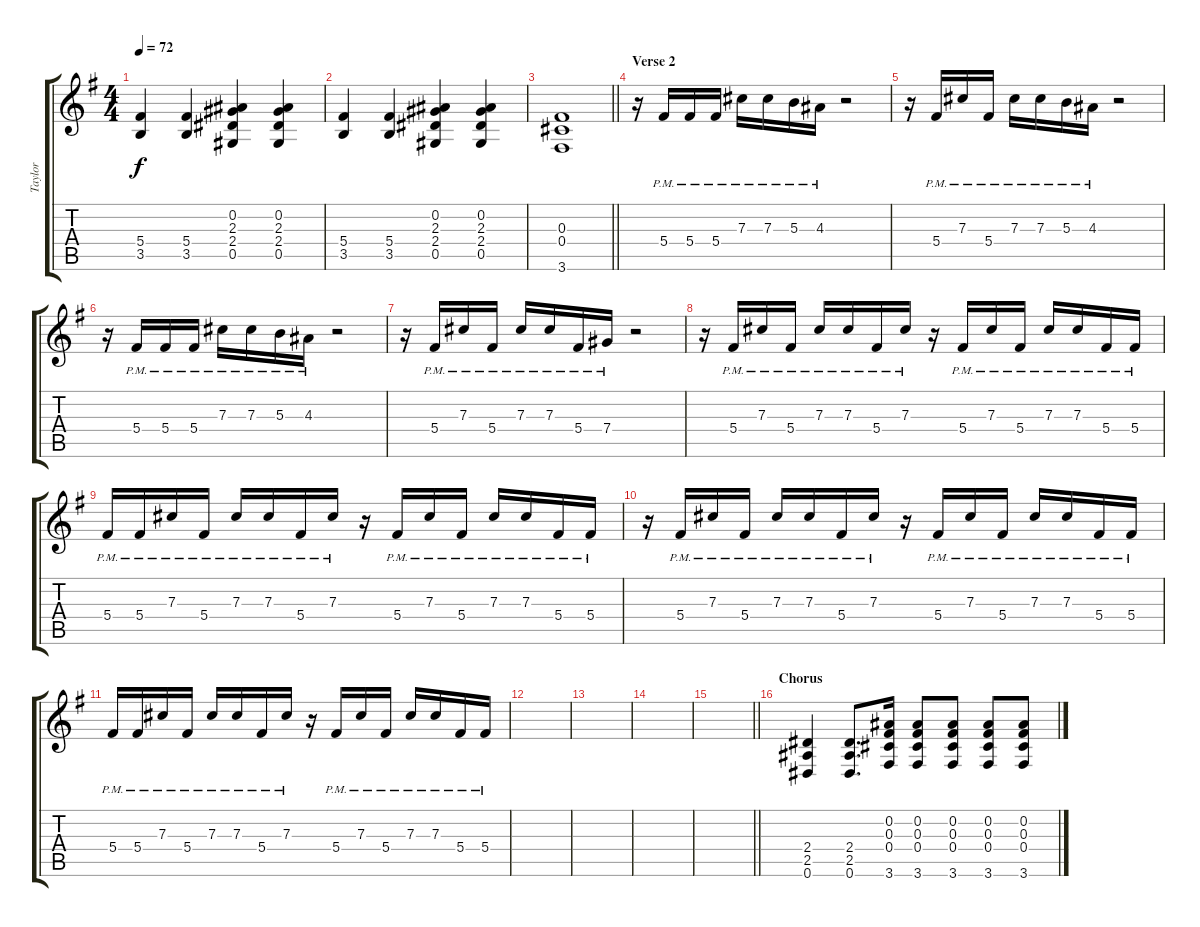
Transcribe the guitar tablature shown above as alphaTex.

\track ("Taylor" "Taylor") {instrument distortionguitar}
\staff {score tabs}
\tuning (Eb4 Bb3 Gb3 Db3 Ab2 Eb2) {hide}
\ts (4 4)
\tempo 72
\clef g2
\ks g
(5.4 3.5).4{dy f} (5.4 3.5).4 (0.2 2.3 2.4 0.5).4 (0.2 2.3 2.4 0.5).4 |
(5.4 3.5).4 (5.4 3.5).4 (0.2 2.3 2.4 0.5).4 (0.2 2.3 2.4 0.5).4 |
\barLineRight lightlight
(0.3 0.4 3.6).1 |
\section ("" "Verse 2")
r.16 5.4{pm}.16 5.4{pm}.16 5.4{pm}.16 7.3{pm}.16 7.3{pm}.16 5.3{pm}.16 4.3{pm}.16 r.2 |
r.16 5.4{pm}.16 7.3{pm}.16 5.4{pm}.16 7.3{pm}.16 7.3{pm}.16 5.3{pm}.16 4.3{pm}.16 r.2 |
r.16 5.4{pm}.16 5.4{pm}.16 5.4{pm}.16 7.3{pm}.16 7.3{pm}.16 5.3{pm}.16 4.3{pm}.16 r.2 |
r.16 5.4{pm}.16 7.3{pm}.16 5.4{pm}.16 7.3{pm}.16 7.3{pm}.16 5.4{pm}.16 7.4{pm}.16 r.2 |
r.16 5.4{pm}.16 7.3{pm}.16 5.4{pm}.16 7.3{pm}.16 7.3{pm}.16 5.4{pm}.16 7.3{pm}.16 r.16 5.4{pm}.16 7.3{pm}.16 5.4{pm}.16 7.3{pm}.16 7.3{pm}.16 5.4{pm}.16 5.4{pm}.16 |
5.4{pm}.16 5.4{pm}.16 7.3{pm}.16 5.4{pm}.16 7.3{pm}.16 7.3{pm}.16 5.4{pm}.16 7.3{pm}.16 r.16 5.4{pm}.16 7.3{pm}.16 5.4{pm}.16 7.3{pm}.16 7.3{pm}.16 5.4{pm}.16 5.4{pm}.16 |
r.16 5.4{pm}.16 7.3{pm}.16 5.4{pm}.16 7.3{pm}.16 7.3{pm}.16 5.4{pm}.16 7.3{pm}.16 r.16 5.4{pm}.16 7.3{pm}.16 5.4{pm}.16 7.3{pm}.16 7.3{pm}.16 5.4{pm}.16 5.4{pm}.16 |
5.4{pm}.16 5.4{pm}.16 7.3{pm}.16 5.4{pm}.16 7.3{pm}.16 7.3{pm}.16 5.4{pm}.16 7.3{pm}.16 r.16 5.4{pm}.16 7.3{pm}.16 5.4{pm}.16 7.3{pm}.16 7.3{pm}.16 5.4{pm}.16 5.4{pm}.16 |
|
|
|
\barLineRight lightlight
|
\section ("" "Chorus")
(2.4 2.5 0.6).4 (2.4 2.5 0.6).8{d} (0.2 0.3 0.4 3.6).16 (0.2 0.3 0.4 3.6).8 (0.2 0.3 0.4 3.6).8 (0.2 0.3 0.4 3.6).8 (0.2 0.3 0.4 3.6).8
